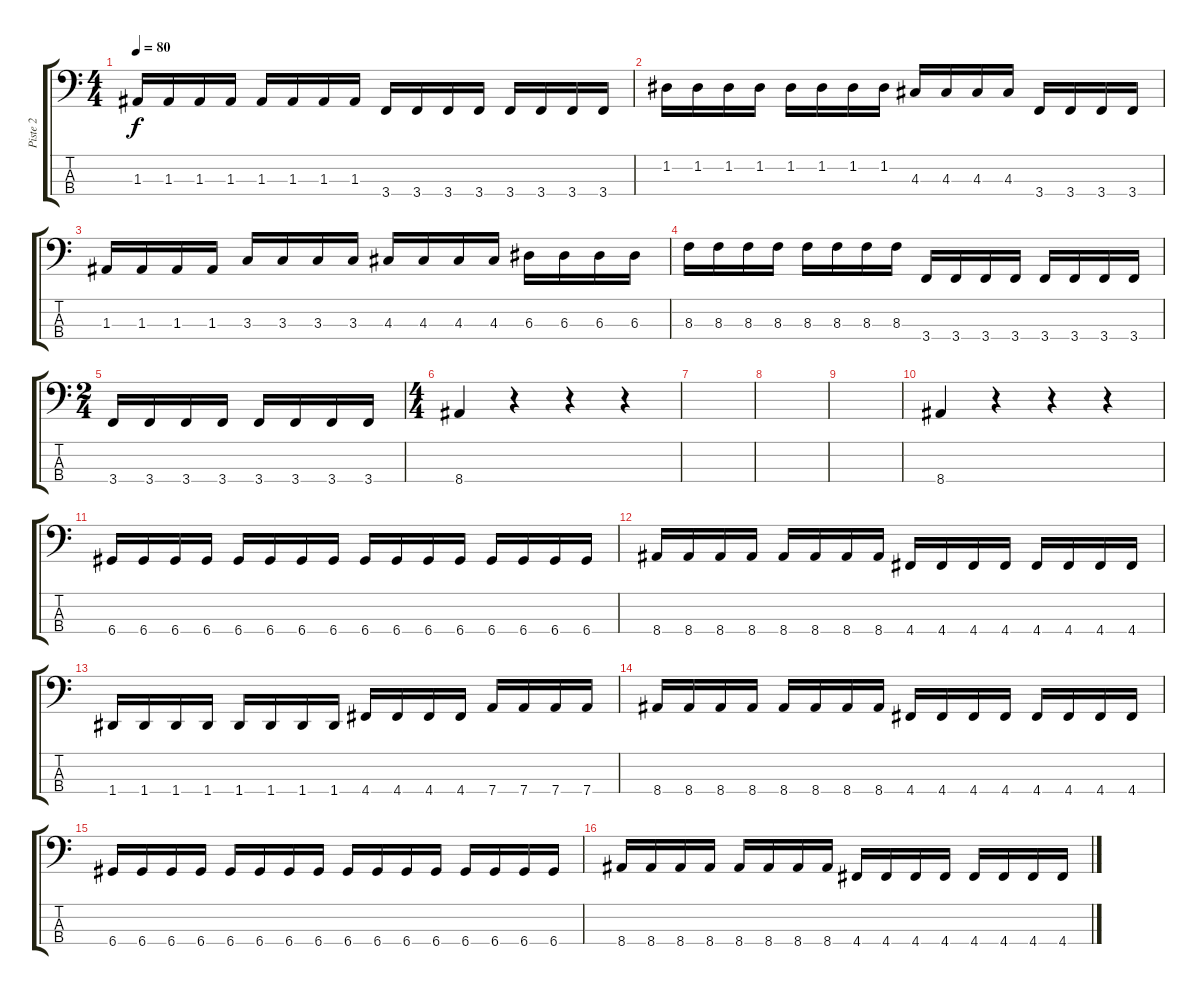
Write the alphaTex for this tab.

\track ("Piste 2" "Piste 2") {instrument electricbassfinger}
\staff {score tabs}
\tuning (G2 D2 A1 D1) {hide}
\ts (4 4)
\tempo 80
\clef f4
\ks c
1.3.16{dy f} 1.3.16 1.3.16 1.3.16 1.3.16 1.3.16 1.3.16 1.3.16 3.4.16 3.4.16 3.4.16 3.4.16 3.4.16 3.4.16 3.4.16 3.4.16 |
1.2.16 1.2.16 1.2.16 1.2.16 1.2.16 1.2.16 1.2.16 1.2.16 4.3.16 4.3.16 4.3.16 4.3.16 3.4.16 3.4.16 3.4.16 3.4.16 |
1.3.16 1.3.16 1.3.16 1.3.16 3.3.16 3.3.16 3.3.16 3.3.16 4.3.16 4.3.16 4.3.16 4.3.16 6.3.16 6.3.16 6.3.16 6.3.16 |
8.3.16 8.3.16 8.3.16 8.3.16 8.3.16 8.3.16 8.3.16 8.3.16 3.4.16 3.4.16 3.4.16 3.4.16 3.4.16 3.4.16 3.4.16 3.4.16 |
\ts (2 4)
3.4.16 3.4.16 3.4.16 3.4.16 3.4.16 3.4.16 3.4.16 3.4.16 |
\ts (4 4)
8.4.4 r.4 r.4 r.4 |
|
|
|
8.4.4 r.4 r.4 r.4 |
6.4.16 6.4.16 6.4.16 6.4.16 6.4.16 6.4.16 6.4.16 6.4.16 6.4.16 6.4.16 6.4.16 6.4.16 6.4.16 6.4.16 6.4.16 6.4.16 |
8.4.16 8.4.16 8.4.16 8.4.16 8.4.16 8.4.16 8.4.16 8.4.16 4.4.16 4.4.16 4.4.16 4.4.16 4.4.16 4.4.16 4.4.16 4.4.16 |
1.4.16 1.4.16 1.4.16 1.4.16 1.4.16 1.4.16 1.4.16 1.4.16 4.4.16 4.4.16 4.4.16 4.4.16 7.4.16 7.4.16 7.4.16 7.4.16 |
8.4.16 8.4.16 8.4.16 8.4.16 8.4.16 8.4.16 8.4.16 8.4.16 4.4.16 4.4.16 4.4.16 4.4.16 4.4.16 4.4.16 4.4.16 4.4.16 |
6.4.16 6.4.16 6.4.16 6.4.16 6.4.16 6.4.16 6.4.16 6.4.16 6.4.16 6.4.16 6.4.16 6.4.16 6.4.16 6.4.16 6.4.16 6.4.16 |
8.4.16 8.4.16 8.4.16 8.4.16 8.4.16 8.4.16 8.4.16 8.4.16 4.4.16 4.4.16 4.4.16 4.4.16 4.4.16 4.4.16 4.4.16 4.4.16
